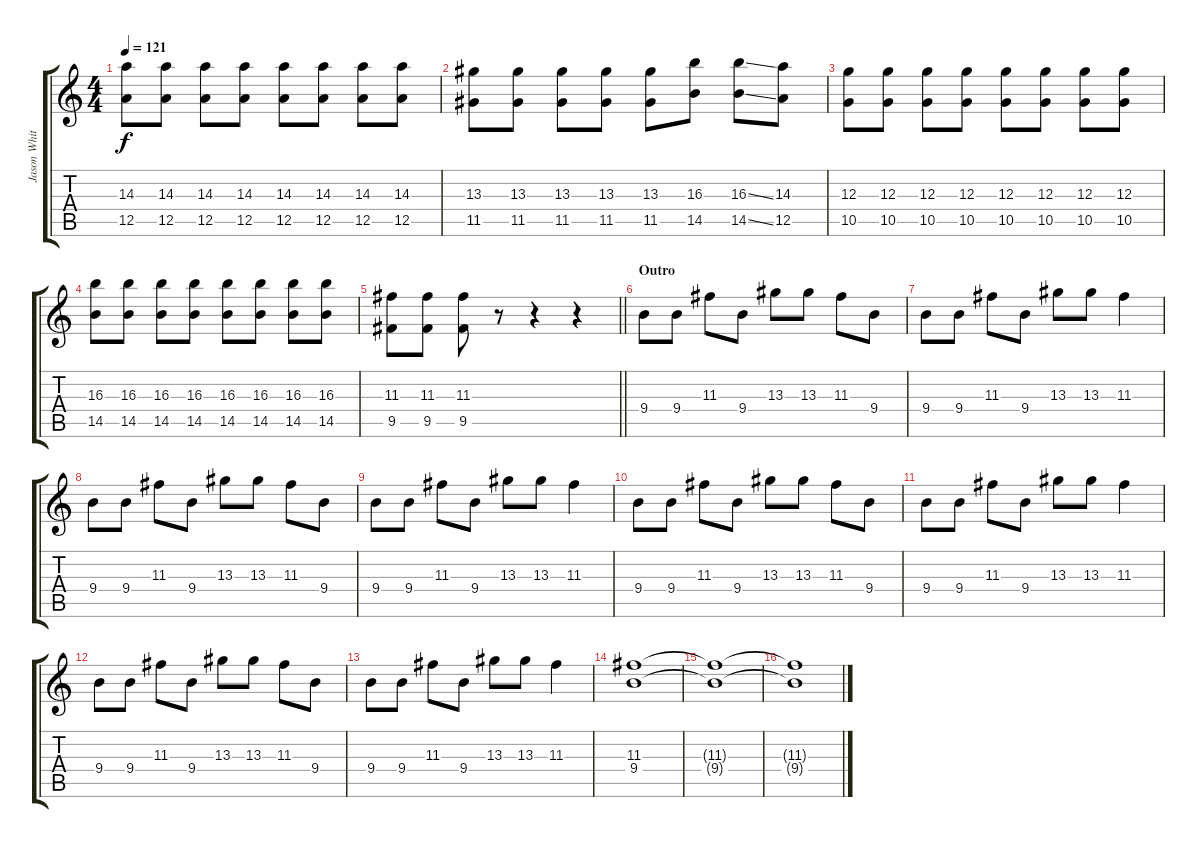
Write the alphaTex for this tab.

\track ("Jason White - Guitar" "Jason Whit") {instrument overdrivenguitar}
\staff {score tabs}
\tuning (E4 B3 G3 D3 A2 E2) {hide}
\ts (4 4)
\tempo 121
\clef g2
\ks c
(14.3 12.5).8{dy f} (14.3 12.5).8 (14.3 12.5).8 (14.3 12.5).8 (14.3 12.5).8 (14.3 12.5).8 (14.3 12.5).8 (14.3 12.5).8 |
(13.3 11.5).8 (13.3 11.5).8 (13.3 11.5).8 (13.3 11.5).8 (13.3 11.5).8 (16.3 14.5).8 (16.3{ss} 14.5{ss}).8 (14.3 12.5).8 |
(12.3 10.5).8 (12.3 10.5).8 (12.3 10.5).8 (12.3 10.5).8 (12.3 10.5).8 (12.3 10.5).8 (12.3 10.5).8 (12.3 10.5).8 |
(16.3 14.5).8 (16.3 14.5).8 (16.3 14.5).8 (16.3 14.5).8 (16.3 14.5).8 (16.3 14.5).8 (16.3 14.5).8 (16.3 14.5).8 |
\barLineRight lightlight
(11.3 9.5).8 (11.3 9.5).8 (11.3 9.5).8 r.8 r.4 r.4 |
\section ("" "Outro")
9.4.8 9.4.8 11.3.8 9.4.8 13.3.8 13.3.8 11.3.8 9.4.8 |
9.4.8 9.4.8 11.3.8 9.4.8 13.3.8 13.3.8 11.3.4 |
9.4.8 9.4.8 11.3.8 9.4.8 13.3.8 13.3.8 11.3.8 9.4.8 |
9.4.8 9.4.8 11.3.8 9.4.8 13.3.8 13.3.8 11.3.4 |
9.4.8 9.4.8 11.3.8 9.4.8 13.3.8 13.3.8 11.3.8 9.4.8 |
9.4.8 9.4.8 11.3.8 9.4.8 13.3.8 13.3.8 11.3.4 |
9.4.8 9.4.8 11.3.8 9.4.8 13.3.8 13.3.8 11.3.8 9.4.8 |
9.4.8 9.4.8 11.3.8 9.4.8 13.3.8 13.3.8 11.3.4 |
(11.3 9.4).1 |
(11.3{t} 9.4{t}).1 |
(11.3{t} 9.4{t}).1
